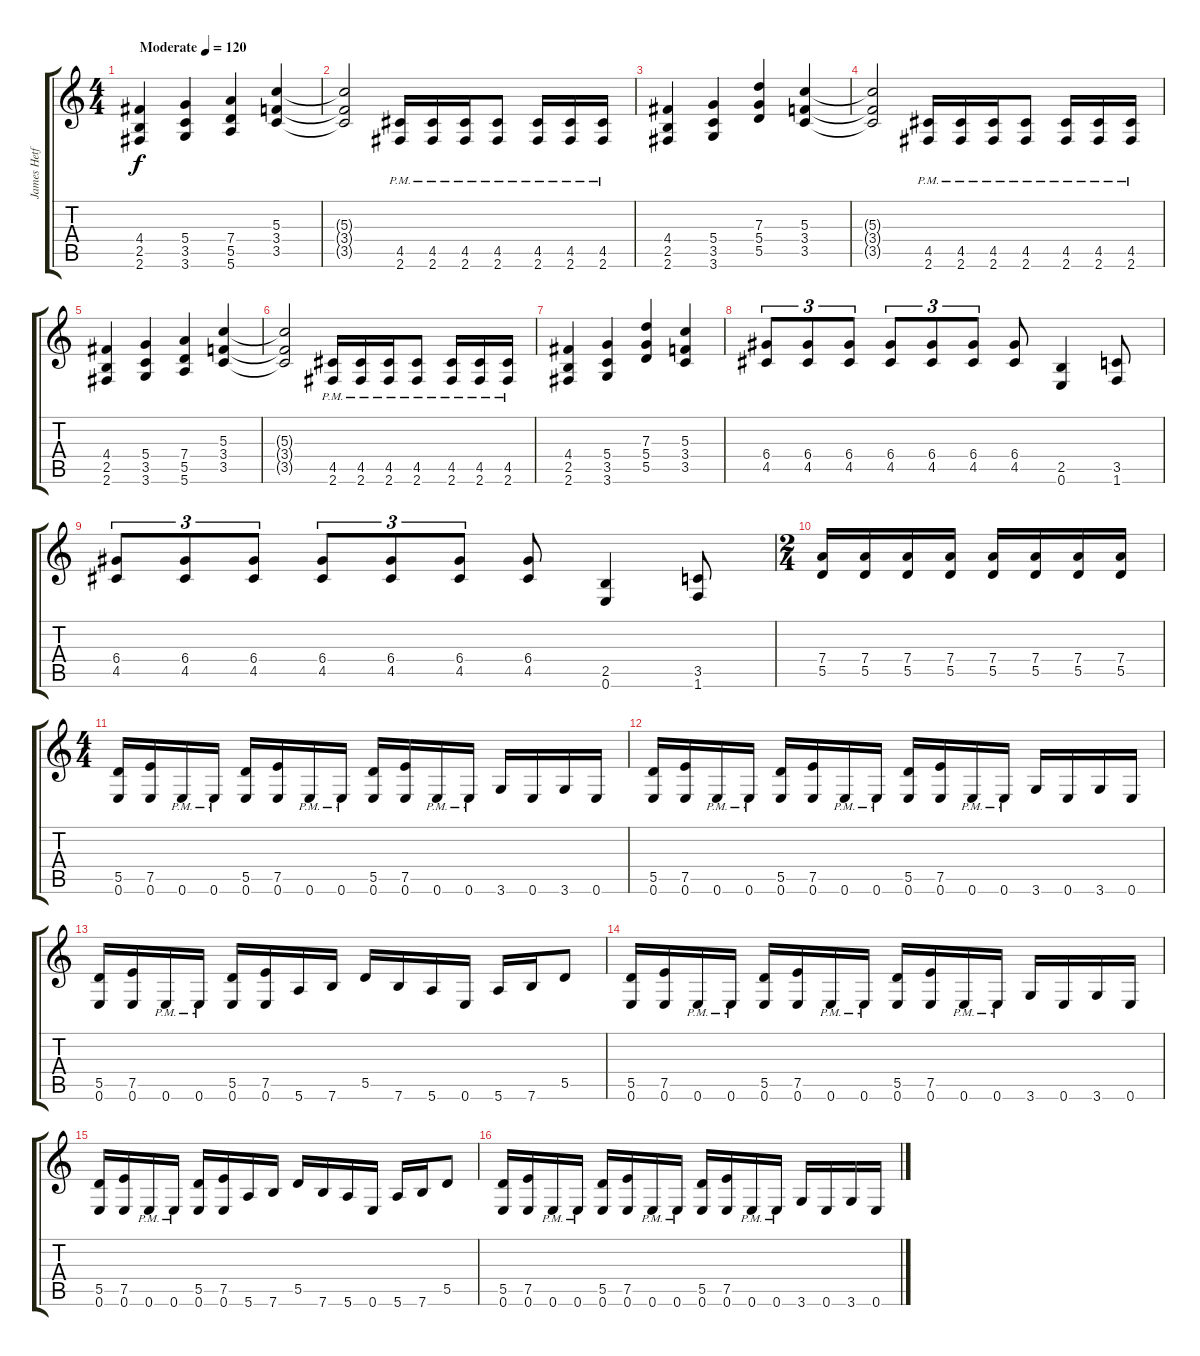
\track ("James Hetfield" "James Hetf") {instrument distortionguitar}
\staff {score tabs}
\tuning (E4 B3 G3 D3 A2 E2) {hide}
\ts (4 4)
\tempo (120 "Moderate")
\clef g2
\ks c
(4.4 2.5 2.6).4{dy f instrument distortionguitar} (5.4 3.5 3.6).4 (7.4 5.5 5.6).4 (5.3 3.4 3.5).4 |
(5.3{t} 3.4{t} 3.5{t}).2 (4.5{pm} 2.6{pm}).16 (4.5{pm} 2.6{pm}).16 (4.5{pm} 2.6{pm}).16 (4.5{pm} 2.6{pm}).8 (4.5{pm} 2.6{pm}).16 (4.5{pm} 2.6{pm}).16 (4.5{pm} 2.6{pm}).16 |
(4.4 2.5 2.6).4 (5.4 3.5 3.6).4 (7.3 5.4 5.5).4 (5.3 3.4 3.5).4 |
(5.3{t} 3.4{t} 3.5{t}).2 (4.5{pm} 2.6{pm}).16 (4.5{pm} 2.6{pm}).16 (4.5{pm} 2.6{pm}).16 (4.5{pm} 2.6{pm}).8 (4.5{pm} 2.6{pm}).16 (4.5{pm} 2.6{pm}).16 (4.5{pm} 2.6{pm}).16 |
(4.4 2.5 2.6).4 (5.4 3.5 3.6).4 (7.4 5.5 5.6).4 (5.3 3.4 3.5).4 |
(5.3{t} 3.4{t} 3.5{t}).2 (4.5{pm} 2.6{pm}).16 (4.5{pm} 2.6{pm}).16 (4.5{pm} 2.6{pm}).16 (4.5{pm} 2.6{pm}).8 (4.5{pm} 2.6{pm}).16 (4.5{pm} 2.6{pm}).16 (4.5{pm} 2.6{pm}).16 |
(4.4 2.5 2.6).4 (5.4 3.5 3.6).4 (7.3 5.4 5.5).4 (5.3 3.4 3.5).4 |
(6.4 4.5).8{tu (3 2)} (6.4 4.5).8{tu (3 2)} (6.4 4.5).8{tu (3 2)} (6.4 4.5).8{tu (3 2)} (6.4 4.5).8{tu (3 2)} (6.4 4.5).8{tu (3 2)} (6.4 4.5).8 (2.5 0.6).4 (3.5 1.6).8 |
(6.4 4.5).8{tu (3 2)} (6.4 4.5).8{tu (3 2)} (6.4 4.5).8{tu (3 2)} (6.4 4.5).8{tu (3 2)} (6.4 4.5).8{tu (3 2)} (6.4 4.5).8{tu (3 2)} (6.4 4.5).8 (2.5 0.6).4 (3.5 1.6).8 |
\ts (2 4)
(7.4 5.5).16 (7.4 5.5).16 (7.4 5.5).16 (7.4 5.5).16 (7.4 5.5).16 (7.4 5.5).16 (7.4 5.5).16 (7.4 5.5).16 |
\ts (4 4)
(5.5 0.6).16 (7.5 0.6).16 0.6{pm}.16 0.6{pm}.16 (5.5 0.6).16 (7.5 0.6).16 0.6{pm}.16 0.6{pm}.16 (5.5 0.6).16 (7.5 0.6).16 0.6{pm}.16 0.6{pm}.16 3.6.16 0.6.16 3.6.16 0.6.16 |
(5.5 0.6).16 (7.5 0.6).16 0.6{pm}.16 0.6{pm}.16 (5.5 0.6).16 (7.5 0.6).16 0.6{pm}.16 0.6{pm}.16 (5.5 0.6).16 (7.5 0.6).16 0.6{pm}.16 0.6{pm}.16 3.6.16 0.6.16 3.6.16 0.6.16 |
(5.5 0.6).16 (7.5 0.6).16 0.6{pm}.16 0.6{pm}.16 (5.5 0.6).16 (7.5 0.6).16 5.6.16 7.6.16 5.5.16 7.6.16 5.6.16 0.6.16 5.6.16 7.6.16 5.5.8 |
(5.5 0.6).16 (7.5 0.6).16 0.6{pm}.16 0.6{pm}.16 (5.5 0.6).16 (7.5 0.6).16 0.6{pm}.16 0.6{pm}.16 (5.5 0.6).16 (7.5 0.6).16 0.6{pm}.16 0.6{pm}.16 3.6.16 0.6.16 3.6.16 0.6.16 |
(5.5 0.6).16 (7.5 0.6).16 0.6{pm}.16 0.6{pm}.16 (5.5 0.6).16 (7.5 0.6).16 5.6.16 7.6.16 5.5.16 7.6.16 5.6.16 0.6.16 5.6.16 7.6.16 5.5.8 |
(5.5 0.6).16 (7.5 0.6).16 0.6{pm}.16 0.6{pm}.16 (5.5 0.6).16 (7.5 0.6).16 0.6{pm}.16 0.6{pm}.16 (5.5 0.6).16 (7.5 0.6).16 0.6{pm}.16 0.6{pm}.16 3.6.16 0.6.16 3.6.16 0.6.16
